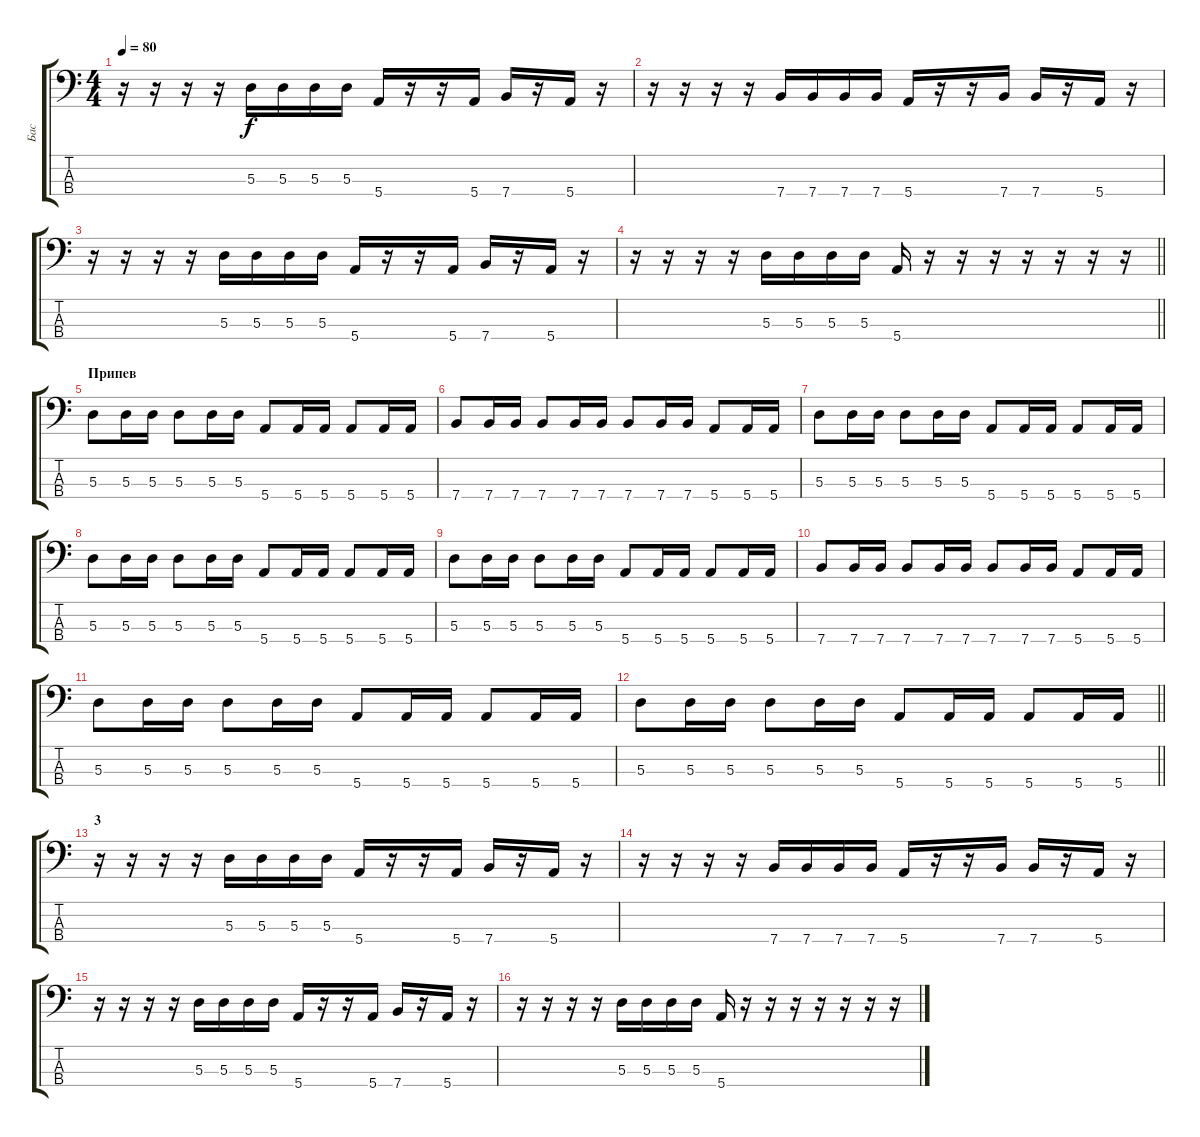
\track ("Бас" "Бас") {instrument electricbassfinger}
\staff {score tabs}
\tuning (G2 D2 A1 E1) {hide}
\ts (4 4)
\tempo 80
\clef f4
\ks c
r.16{dy f} r.16 r.16 r.16 5.3.16 5.3.16 5.3.16 5.3.16 5.4.16 r.16 r.16 5.4.16 7.4.16 r.16 5.4.16 r.16 |
r.16 r.16 r.16 r.16 7.4.16 7.4.16 7.4.16 7.4.16 5.4.16 r.16 r.16 7.4.16 7.4.16 r.16 5.4.16 r.16 |
r.16 r.16 r.16 r.16 5.3.16 5.3.16 5.3.16 5.3.16 5.4.16 r.16 r.16 5.4.16 7.4.16 r.16 5.4.16 r.16 |
\barLineRight lightlight
r.16 r.16 r.16 r.16 5.3.16 5.3.16 5.3.16 5.3.16 5.4.16 r.16 r.16 r.16 r.16 r.16 r.16 r.16 |
\section ("" "Припев")
5.3.8 5.3.16 5.3.16 5.3.8 5.3.16 5.3.16 5.4.8 5.4.16 5.4.16 5.4.8 5.4.16 5.4.16 |
7.4.8 7.4.16 7.4.16 7.4.8 7.4.16 7.4.16 7.4.8 7.4.16 7.4.16 5.4.8 5.4.16 5.4.16 |
5.3.8 5.3.16 5.3.16 5.3.8 5.3.16 5.3.16 5.4.8 5.4.16 5.4.16 5.4.8 5.4.16 5.4.16 |
5.3.8 5.3.16 5.3.16 5.3.8 5.3.16 5.3.16 5.4.8 5.4.16 5.4.16 5.4.8 5.4.16 5.4.16 |
5.3.8 5.3.16 5.3.16 5.3.8 5.3.16 5.3.16 5.4.8 5.4.16 5.4.16 5.4.8 5.4.16 5.4.16 |
7.4.8 7.4.16 7.4.16 7.4.8 7.4.16 7.4.16 7.4.8 7.4.16 7.4.16 5.4.8 5.4.16 5.4.16 |
5.3.8 5.3.16 5.3.16 5.3.8 5.3.16 5.3.16 5.4.8 5.4.16 5.4.16 5.4.8 5.4.16 5.4.16 |
\barLineRight lightlight
5.3.8 5.3.16 5.3.16 5.3.8 5.3.16 5.3.16 5.4.8 5.4.16 5.4.16 5.4.8 5.4.16 5.4.16 |
\section ("" "3")
r.16 r.16 r.16 r.16 5.3.16 5.3.16 5.3.16 5.3.16 5.4.16 r.16 r.16 5.4.16 7.4.16 r.16 5.4.16 r.16 |
r.16 r.16 r.16 r.16 7.4.16 7.4.16 7.4.16 7.4.16 5.4.16 r.16 r.16 7.4.16 7.4.16 r.16 5.4.16 r.16 |
r.16 r.16 r.16 r.16 5.3.16 5.3.16 5.3.16 5.3.16 5.4.16 r.16 r.16 5.4.16 7.4.16 r.16 5.4.16 r.16 |
r.16 r.16 r.16 r.16 5.3.16 5.3.16 5.3.16 5.3.16 5.4.16 r.16 r.16 r.16 r.16 r.16 r.16 r.16
